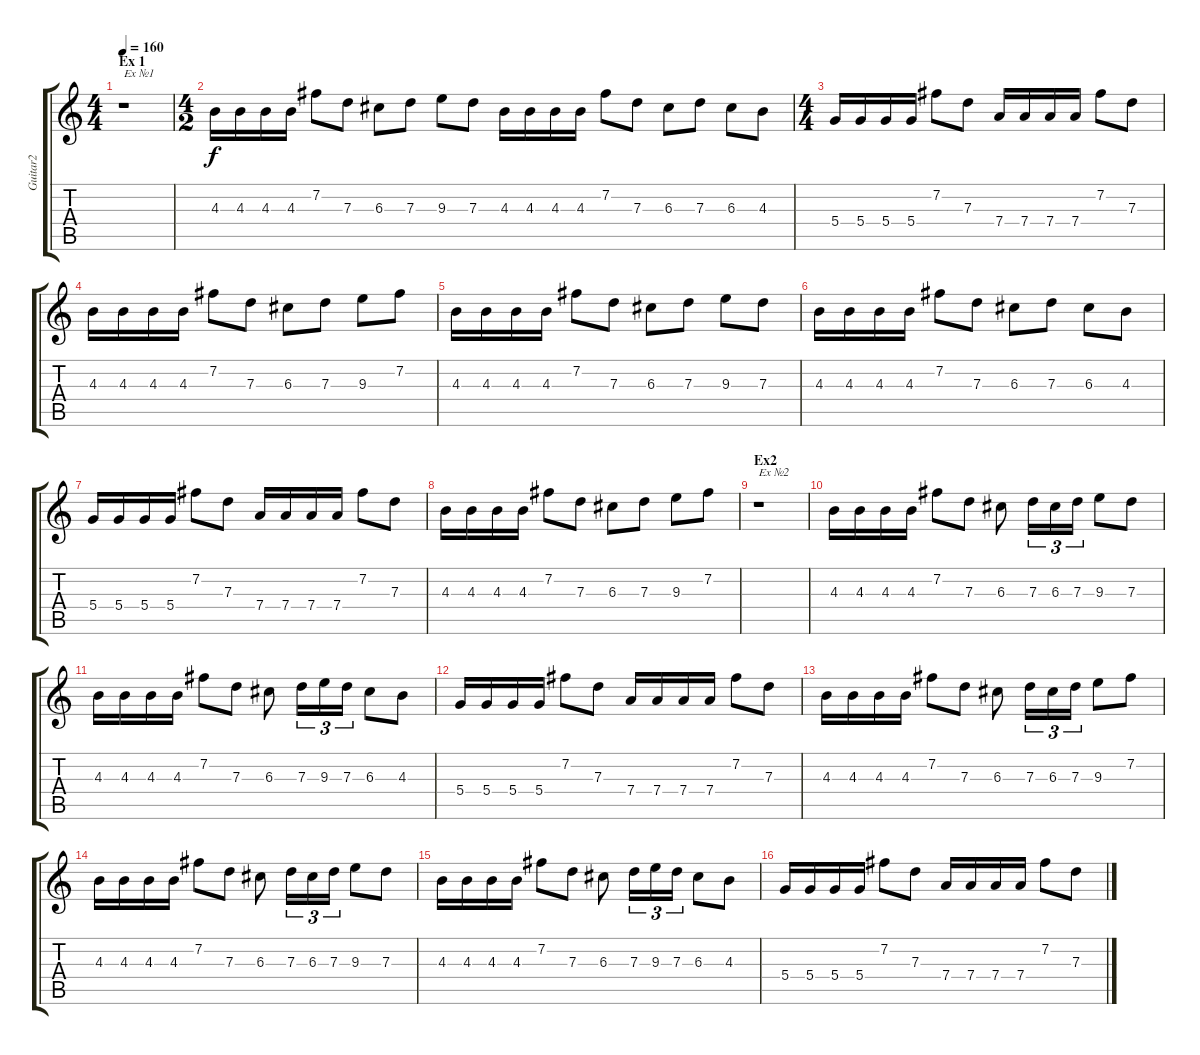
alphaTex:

\track ("Guitar2" "Guitar2") {instrument distortionguitar}
\staff {score tabs}
\tuning (E4 B3 G3 D3 A2 E2) {hide}
\ts (4 4)
\section ("" "Ex 1")
\tempo 160
\clef g2
\ks c
r.1{txt "Ex №1" dy f instrument distortionguitar} |
\ts (4 2)
4.3.16 4.3.16 4.3.16 4.3.16 7.2.8 7.3.8 6.3.8 7.3.8 9.3.8 7.3.8 4.3.16 4.3.16 4.3.16 4.3.16 7.2.8 7.3.8 6.3.8 7.3.8 6.3.8 4.3.8 |
\ts (4 4)
5.4.16 5.4.16 5.4.16 5.4.16 7.2.8 7.3.8 7.4.16 7.4.16 7.4.16 7.4.16 7.2.8 7.3.8 |
4.3.16 4.3.16 4.3.16 4.3.16 7.2.8 7.3.8 6.3.8 7.3.8 9.3.8 7.2.8 |
4.3.16 4.3.16 4.3.16 4.3.16 7.2.8 7.3.8 6.3.8 7.3.8 9.3.8 7.3.8 |
4.3.16 4.3.16 4.3.16 4.3.16 7.2.8 7.3.8 6.3.8 7.3.8 6.3.8 4.3.8 |
5.4.16 5.4.16 5.4.16 5.4.16 7.2.8 7.3.8 7.4.16 7.4.16 7.4.16 7.4.16 7.2.8 7.3.8 |
4.3.16 4.3.16 4.3.16 4.3.16 7.2.8 7.3.8 6.3.8 7.3.8 9.3.8 7.2.8 |
\section ("" "Ex2")
r.1{txt "Ex №2"} |
4.3.16 4.3.16 4.3.16 4.3.16 7.2.8 7.3.8 6.3.8 7.3.16{tu (3 2)} 6.3.16{tu (3 2)} 7.3.16{tu (3 2)} 9.3.8 7.3.8 |
4.3.16 4.3.16 4.3.16 4.3.16 7.2.8 7.3.8 6.3.8 7.3.16{tu (3 2)} 9.3.16{tu (3 2)} 7.3.16{tu (3 2)} 6.3.8 4.3.8 |
5.4.16 5.4.16 5.4.16 5.4.16 7.2.8 7.3.8 7.4.16 7.4.16 7.4.16 7.4.16 7.2.8 7.3.8 |
4.3.16 4.3.16 4.3.16 4.3.16 7.2.8 7.3.8 6.3.8 7.3.16{tu (3 2)} 6.3.16{tu (3 2)} 7.3.16{tu (3 2)} 9.3.8 7.2.8 |
4.3.16 4.3.16 4.3.16 4.3.16 7.2.8 7.3.8 6.3.8 7.3.16{tu (3 2)} 6.3.16{tu (3 2)} 7.3.16{tu (3 2)} 9.3.8 7.3.8 |
4.3.16 4.3.16 4.3.16 4.3.16 7.2.8 7.3.8 6.3.8 7.3.16{tu (3 2)} 9.3.16{tu (3 2)} 7.3.16{tu (3 2)} 6.3.8 4.3.8 |
5.4.16 5.4.16 5.4.16 5.4.16 7.2.8 7.3.8 7.4.16 7.4.16 7.4.16 7.4.16 7.2.8 7.3.8
